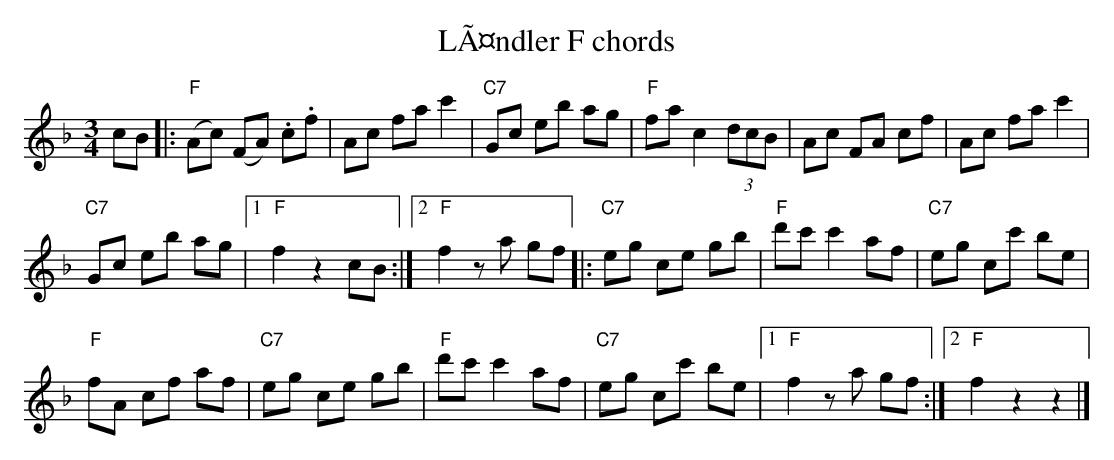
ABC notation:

X:1
T: LÃ¤ndler F chords
M:3/4
L:1/8
K:F %%MIDI gchordon
cB |: ("F"Ac) (FA) .c.f | Ac fa c'2 | "C7"Gc eb ag | "F"fa c2 (3dcB | Ac FA cf | Ac fa c'2 |
"C7"Gc eb ag |1 "F"f2 z2 cB :|2 "F"f2 za gf |: "C7"eg ce gb | "F"d'c' c'2 af | "C7"eg cc' be |
"F"fA cf af | "C7"eg ce gb | "F"d'c' c'2 af | "C7"eg cc' be |1 "F"f2 za gf :|2 "F"f2z2z2 |]
